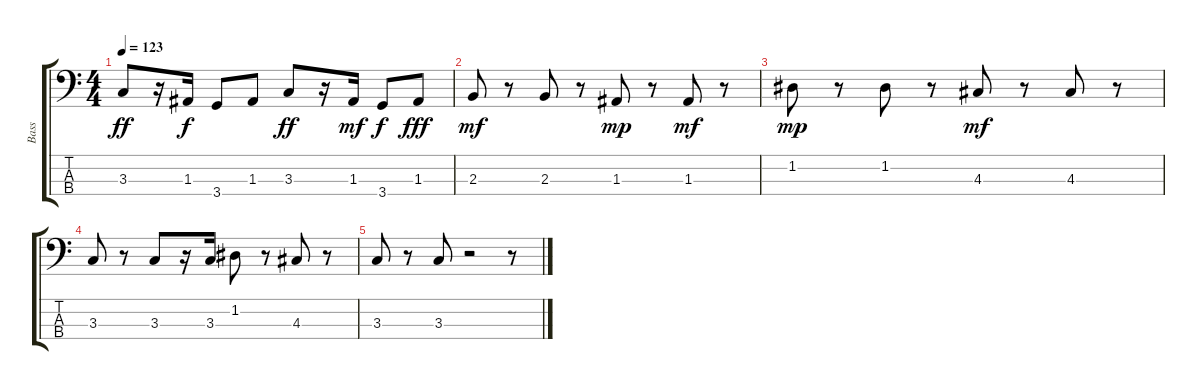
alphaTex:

\track ("Bass" "Bass") {instrument electricbassfinger}
\staff {score tabs}
\tuning (G2 D2 A1 E1) {hide}
\ts (4 4)
\tempo 123
\clef f4
\ks c
3.3.8{dy ff} r.16 1.3.16{dy f} 3.4.8 1.3.8 3.3.8{dy ff} r.16 1.3.16{dy mf} 3.4.8{dy f} 1.3.8{dy fff} |
2.3.8{dy mf} r.8 2.3.8 r.8 1.3.8{dy mp} r.8 1.3.8{dy mf} r.8 |
1.2.8{dy mp} r.8 1.2.8 r.8 4.3.8{dy mf} r.8 4.3.8 r.8 |
3.3.8 r.8 3.3.8 r.16 3.3.16 1.2.8 r.8 4.3.8 r.8 |
3.3.8 r.8 3.3.8 r.2 r.8
